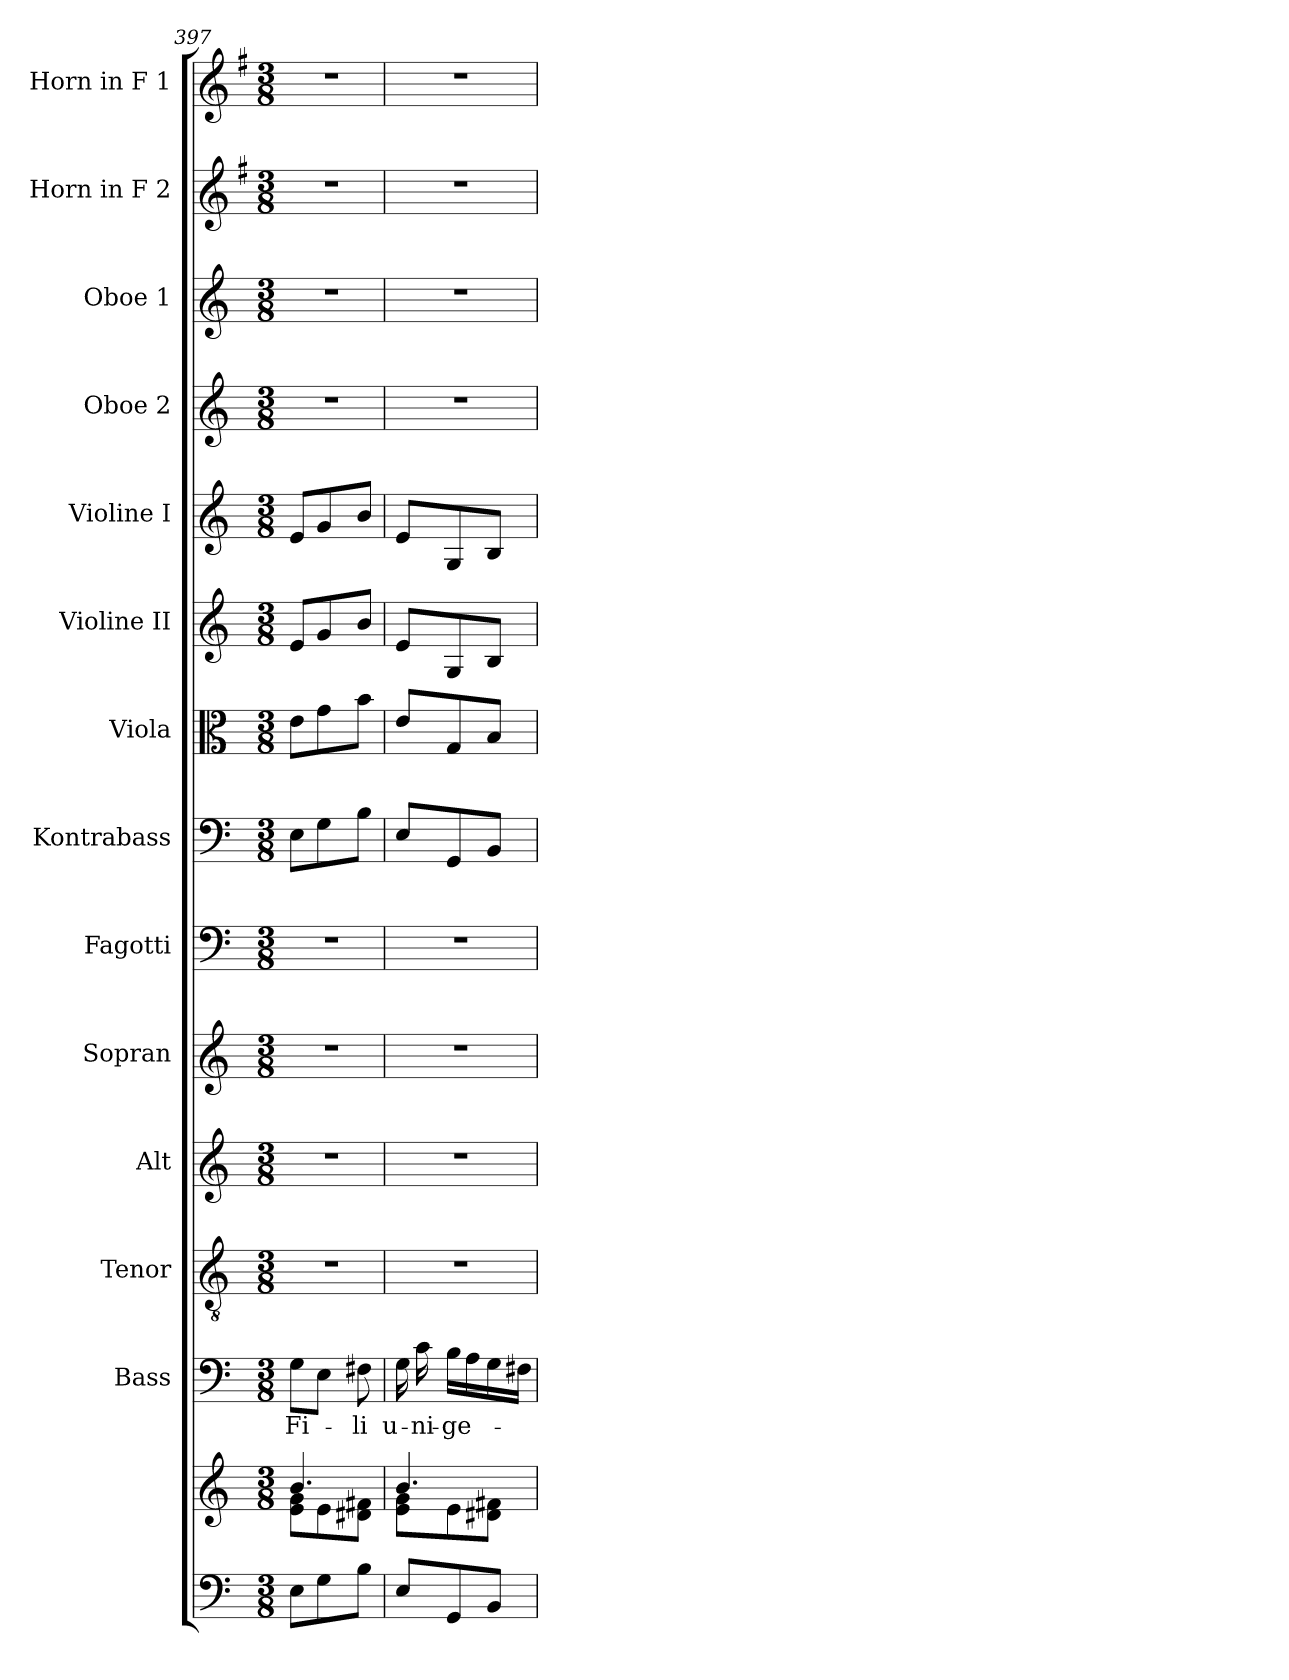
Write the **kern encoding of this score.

**kern	**kern	**kern	**text	**kern	**kern	**kern	**kern	**kern	**kern	**kern	**kern	**kern	**kern	**kern	**kern
*part14	*part14	*part13	*part13	*part12	*part11	*part10	*part9	*part8	*part7	*part6	*part5	*part4	*part3	*part2	*part1
*staff15	*staff14	*staff13	*staff13	*staff12	*staff11	*staff10	*staff9	*staff8	*staff7	*staff6	*staff5	*staff4	*staff3	*staff2	*staff1
*	*	*I"Bass	*	*I"Tenor	*I"Alt	*I"Sopran	*I"Fagotti	*I"Kontrabass	*I"Viola	*I"Violine II	*I"Violine I	*I"Oboe 2	*I"Oboe 1	*I"Horn in F 2	*I"Horn in F 1
*	*	*I'B.	*	*I'T.	*I'A.	*I'S.	*I'Fg.	*I'Kb.	*I'Vla.	*I'Vl. II	*I'Vl. I	*I'Ob. 2	*I'Ob. 1	*	*
*clefF4	*clefG2	*clefF4	*	*clefGv2	*clefG2	*clefG2	*clefF4	*clefF4	*clefC3	*clefG2	*clefG2	*clefG2	*clefG2	*clefG2	*clefG2
*	*	*	*	*	*	*	*	*ITrd7c12	*	*	*	*	*	*ITrd4c7	*ITrd4c7
*k[]	*k[]	*k[]	*	*k[]	*k[]	*k[]	*k[]	*k[]	*k[]	*k[]	*k[]	*k[]	*k[]	*k[]	*k[]
*C:	*C:	*C:	*	*C:	*C:	*C:	*C:	*C:	*C:	*C:	*C:	*C:	*C:	*C:	*C:
*M3/8	*M3/8	*M3/8	*	*M3/8	*M3/8	*M3/8	*M3/8	*M3/8	*M3/8	*M3/8	*M3/8	*M3/8	*M3/8	*M3/8	*M3/8
=397	=397	=397	=397	=397	=397	=397	=397	=397	=397	=397	=397	=397	=397	=397	=397
*	*^	*	*	*	*	*	*	*	*	*	*	*	*	*	*
!	!	!	!	!LO:LY:b	!	!	!	!	!	!	!	!	!	!	!	!
8E\L	4.b/	8e\ 8g\L	8G\L	Fi-	4.r	4.r	4.r	4.r	8EE\L	8e\L	8e/L	8e/L	4.r	4.r	4.r	4.r
8G\	.	8e\	8E\J	.	.	.	.	.	8GG\	8g\	8g/	8g/	.	.	.	.
!	!	!	!	!LO:LY:b	!	!	!	!	!	!	!	!	!	!	!	!
8B\J	.	8d#X\ 8f#X\J	8F#X\	-li	.	.	.	.	8BB\J	8b\J	8b/J	8b/J	.	.	.	.
=398	=398	=398	=398	=398	=398	=398	=398	=398	=398	=398	=398	=398	=398	=398	=398	=398
!	!	!	!	!LO:LY:b	!	!	!	!	!	!	!	!	!	!	!	!
8E/L	4.b/	8e\ 8g\L	16G\	u-	4.r	4.r	4.r	4.r	8EE/L	8e/L	8e/L	8e/L	4.r	4.r	4.r	4.r
!	!	!	!	!LO:LY:b	!	!	!	!	!	!	!	!	!	!	!	!
.	.	.	16c\	-ni-	.	.	.	.	.	.	.	.	.	.	.	.
!	!	!	!	!LO:LY:b	!	!	!	!	!	!	!	!	!	!	!	!
8GG/	.	8e\	16B\LL	-ge-	.	.	.	.	8GGG/	8G/	8G/	8G/	.	.	.	.
.	.	.	16A\	.	.	.	.	.	.	.	.	.	.	.	.	.
8BB/J	.	8d#X\ 8f#X\J	16G\	.	.	.	.	.	8BBB/J	8B/J	8B/J	8B/J	.	.	.	.
.	.	.	16F#X\JJ	.	.	.	.	.	.	.	.	.	.	.	.	.
*	*v	*v	*	*	*	*	*	*	*	*	*	*	*	*	*	*
=	=	=	=	=	=	=	=	=	=	=	=	=	=	=	=
*-	*-	*-	*-	*-	*-	*-	*-	*-	*-	*-	*-	*-	*-	*-	*-
